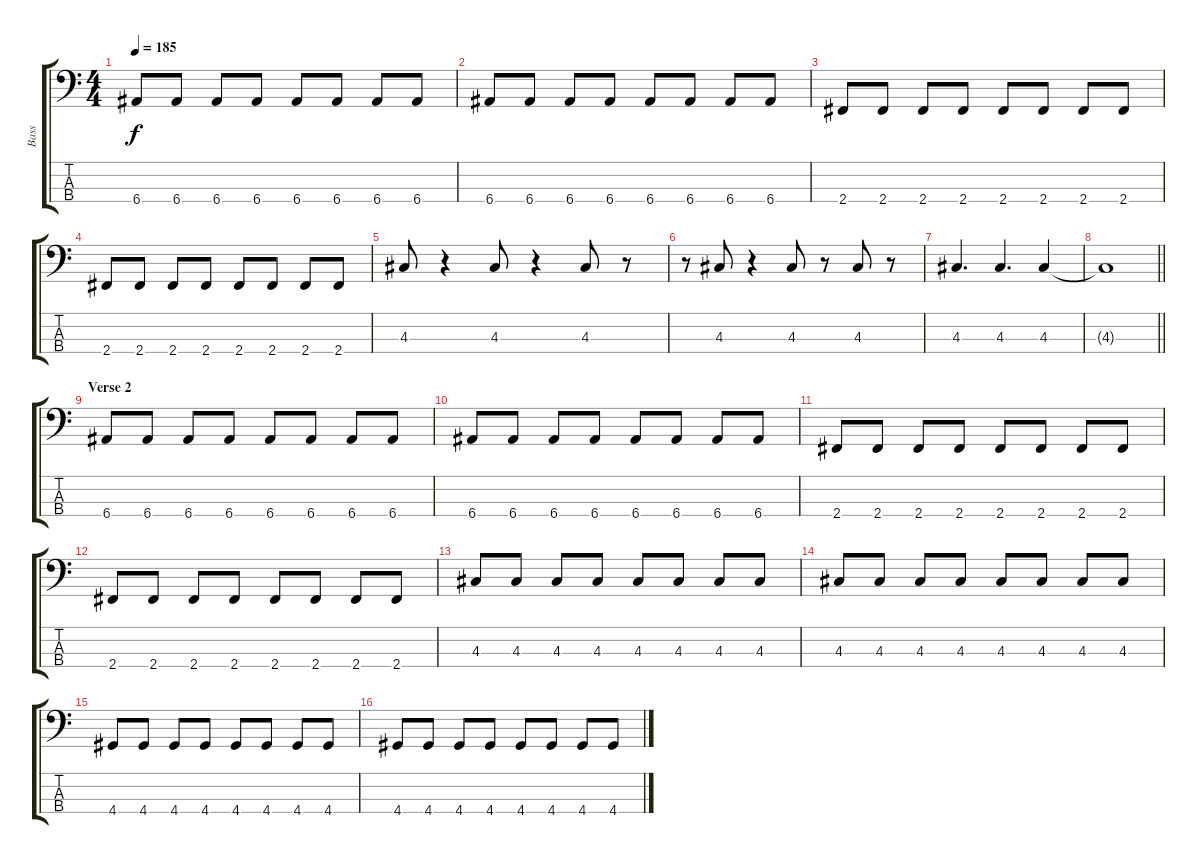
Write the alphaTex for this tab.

\track ("Bass" "Bass") {instrument electricbasspick}
\staff {score tabs}
\tuning (G2 D2 A1 E1) {hide}
\ts (4 4)
\tempo 185
\clef f4
\ks c
6.4.8{dy f} 6.4.8 6.4.8 6.4.8 6.4.8 6.4.8 6.4.8 6.4.8 |
6.4.8 6.4.8 6.4.8 6.4.8 6.4.8 6.4.8 6.4.8 6.4.8 |
2.4.8 2.4.8 2.4.8 2.4.8 2.4.8 2.4.8 2.4.8 2.4.8 |
2.4.8 2.4.8 2.4.8 2.4.8 2.4.8 2.4.8 2.4.8 2.4.8 |
4.3.8 r.4 4.3.8 r.4 4.3.8 r.8 |
r.8 4.3.8 r.4 4.3.8 r.8 4.3.8 r.8 |
4.3.4{d} 4.3.4{d} 4.3.4 |
\barLineRight lightlight
4.3{t}.1 |
\section ("" "Verse 2")
6.4.8 6.4.8 6.4.8 6.4.8 6.4.8 6.4.8 6.4.8 6.4.8 |
6.4.8 6.4.8 6.4.8 6.4.8 6.4.8 6.4.8 6.4.8 6.4.8 |
2.4.8 2.4.8 2.4.8 2.4.8 2.4.8 2.4.8 2.4.8 2.4.8 |
2.4.8 2.4.8 2.4.8 2.4.8 2.4.8 2.4.8 2.4.8 2.4.8 |
4.3.8 4.3.8 4.3.8 4.3.8 4.3.8 4.3.8 4.3.8 4.3.8 |
4.3.8 4.3.8 4.3.8 4.3.8 4.3.8 4.3.8 4.3.8 4.3.8 |
4.4.8 4.4.8 4.4.8 4.4.8 4.4.8 4.4.8 4.4.8 4.4.8 |
4.4.8 4.4.8 4.4.8 4.4.8 4.4.8 4.4.8 4.4.8 4.4.8
